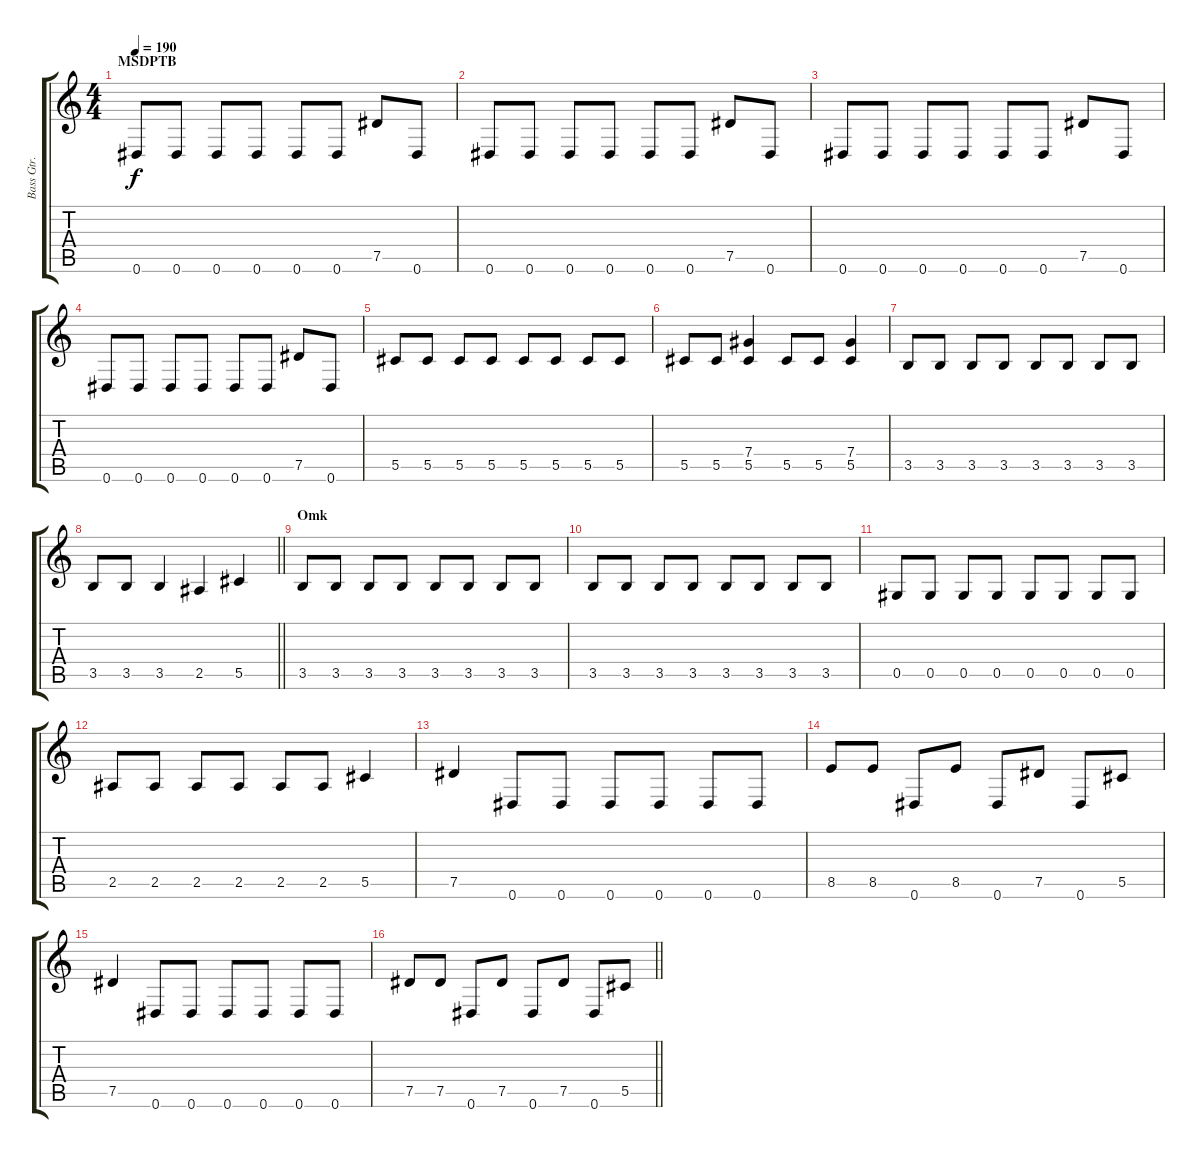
\track ("Bass Gtr." "Bass Gtr.") {instrument electricbassfinger}
\staff {score tabs}
\tuning (Eb4 Bb3 Gb3 Db3 Ab2 Eb2) {hide}
\ts (4 4)
\section ("" "MSDPTB")
\tempo 190
\clef g2
\ks c
0.6.8{dy f} 0.6.8 0.6.8 0.6.8 0.6.8 0.6.8 7.5.8 0.6.8 |
0.6.8 0.6.8 0.6.8 0.6.8 0.6.8 0.6.8 7.5.8 0.6.8 |
0.6.8 0.6.8 0.6.8 0.6.8 0.6.8 0.6.8 7.5.8 0.6.8 |
0.6.8 0.6.8 0.6.8 0.6.8 0.6.8 0.6.8 7.5.8 0.6.8 |
5.5.8 5.5.8 5.5.8 5.5.8 5.5.8 5.5.8 5.5.8 5.5.8 |
5.5.8 5.5.8 (7.4 5.5).4 5.5.8 5.5.8 (7.4 5.5).4 |
3.5.8 3.5.8 3.5.8 3.5.8 3.5.8 3.5.8 3.5.8 3.5.8 |
\barLineRight lightlight
3.5.8 3.5.8 3.5.4 2.5.4 5.5.4 |
\section ("" "Omk")
3.5.8 3.5.8 3.5.8 3.5.8 3.5.8 3.5.8 3.5.8 3.5.8 |
3.5.8 3.5.8 3.5.8 3.5.8 3.5.8 3.5.8 3.5.8 3.5.8 |
0.5.8 0.5.8 0.5.8 0.5.8 0.5.8 0.5.8 0.5.8 0.5.8 |
2.5.8 2.5.8 2.5.8 2.5.8 2.5.8 2.5.8 5.5.4 |
7.5.4 0.6.8 0.6.8 0.6.8 0.6.8 0.6.8 0.6.8 |
8.5.8 8.5.8 0.6.8 8.5.8 0.6.8 7.5.8 0.6.8 5.5.8 |
7.5.4 0.6.8 0.6.8 0.6.8 0.6.8 0.6.8 0.6.8 |
\barLineRight lightlight
7.5.8 7.5.8 0.6.8 7.5.8 0.6.8 7.5.8 0.6.8 5.5.8
